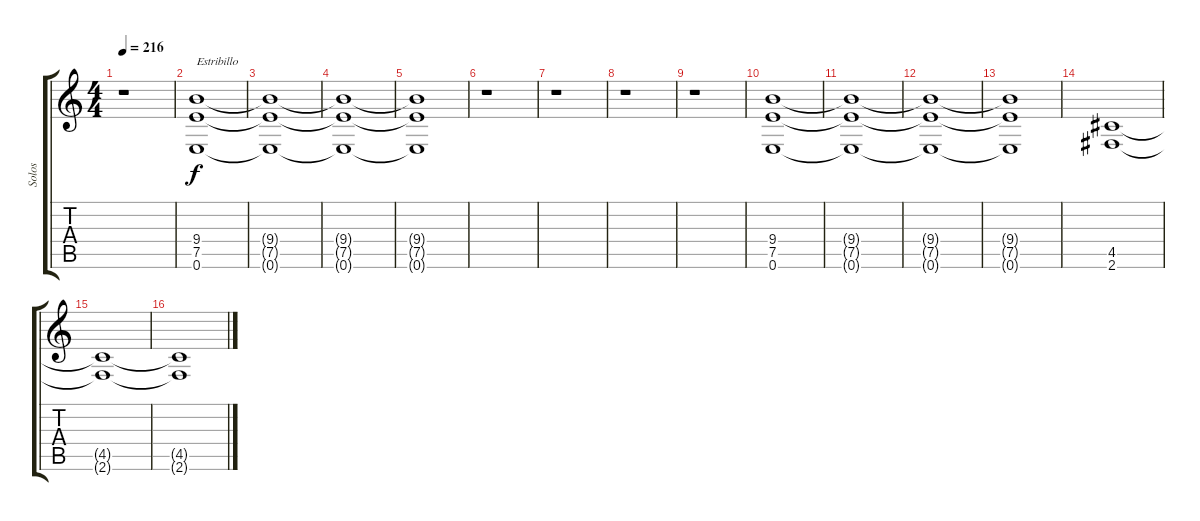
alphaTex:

\track ("Solos" "Solos") {instrument acousticguitarsteel}
\staff {score tabs}
\tuning (E4 B3 G3 D3 A2 E2) {hide}
\ts (4 4)
\tempo 216
\clef g2
\ks c
r.1{dy f} |
(9.4 7.5 0.6).1{txt "Estribillo" volume 11 instrument distortionguitar} |
(9.4{t} 7.5{t} 0.6{t}).1 |
(9.4{t} 7.5{t} 0.6{t}).1 |
(9.4{t} 7.5{t} 0.6{t}).1 |
r.1 |
r.1 |
r.1 |
r.1 |
(9.4 7.5 0.6).1 |
(9.4{t} 7.5{t} 0.6{t}).1 |
(9.4{t} 7.5{t} 0.6{t}).1 |
(9.4{t} 7.5{t} 0.6{t}).1 |
(4.5 2.6).1 |
(4.5{t} 2.6{t}).1 |
(4.5{t} 2.6{t}).1
